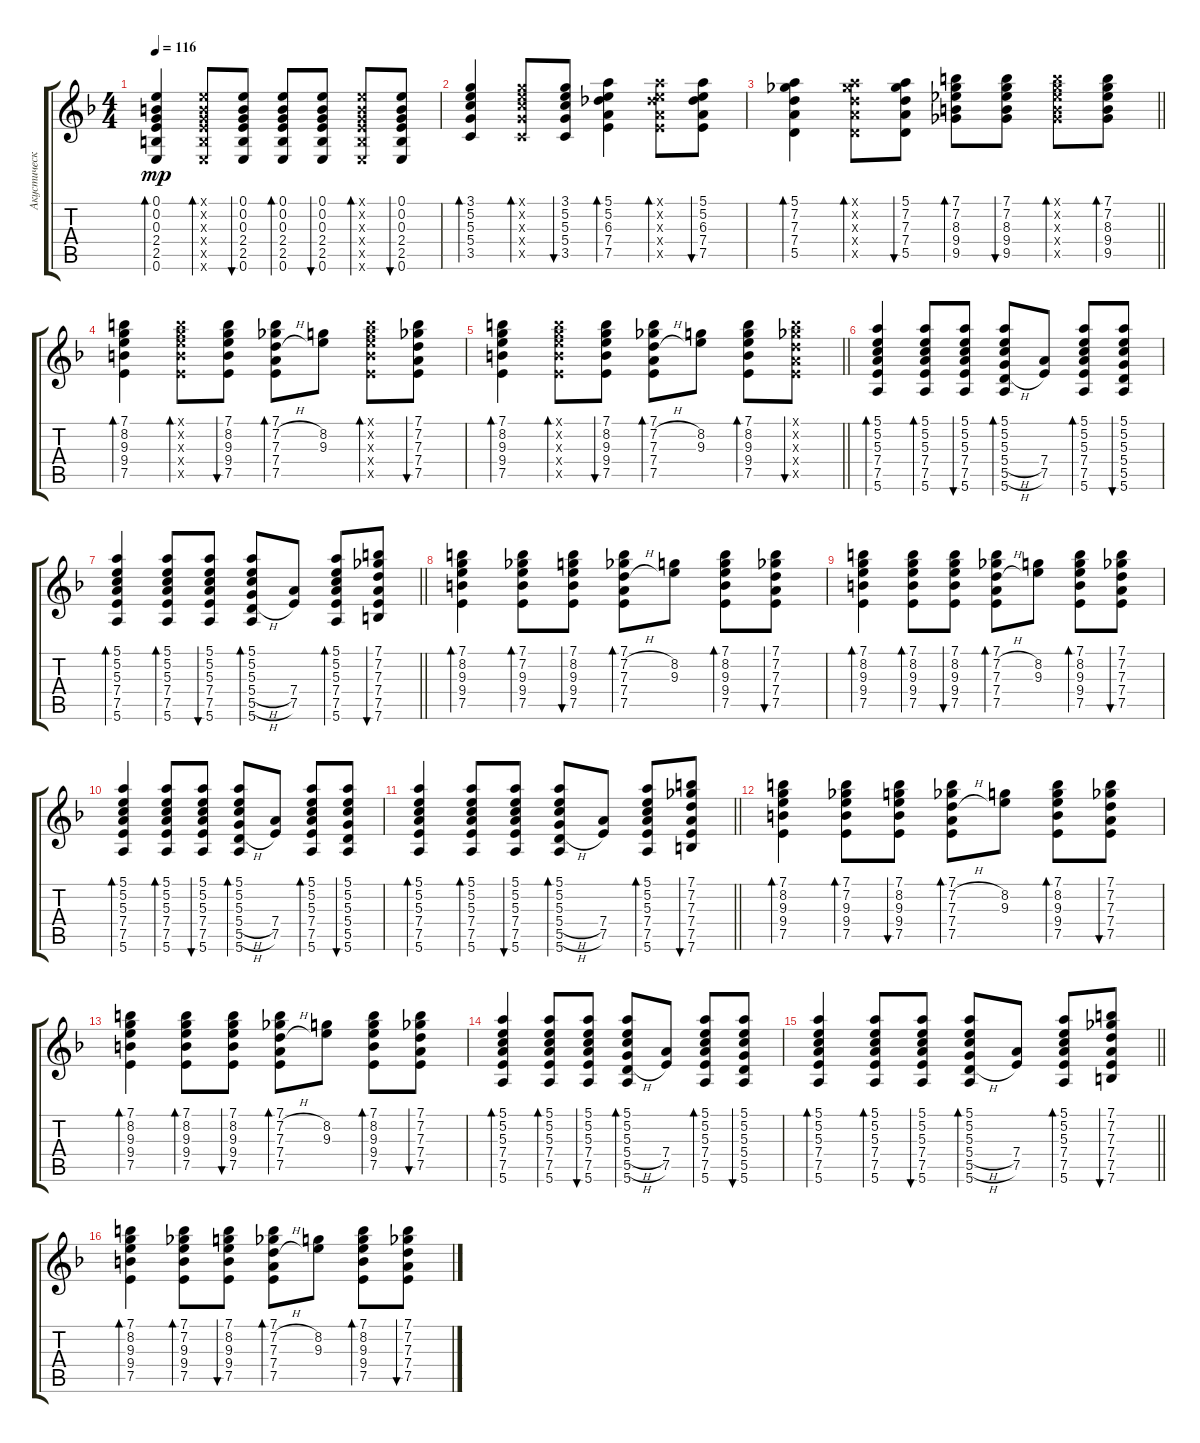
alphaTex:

\track ("Акустическая Гитара" "Акустическ") {instrument acousticguitarsteel}
\staff {score tabs}
\tuning (E4 B3 G3 D3 A2 E2) {hide}
\ts (4 4)
\tempo 116
\clef g2
\ks dminor
(0.1 0.2 0.3 2.4 2.5 0.6).4{bd 60 dy mp} (0.1{x} 0.2{x} 0.3{x} 2.4{x} 2.5{x} 0.6{x}).8{bd 60} (0.1 0.2 0.3 2.4 2.5 0.6).8{bu 60} (0.1 0.2 0.3 2.4 2.5 0.6).8{bd 60} (0.1 0.2 0.3 2.4 2.5 0.6).8{bu 60} (0.1{x} 0.2{x} 0.3{x} 2.4{x} 2.5{x} 0.6{x}).8{bd 60} (0.1 0.2 0.3 2.4 2.5 0.6).8{bu 60} |
(3.1 5.2 5.3 5.4 3.5).4{bd 60} (3.1{x} 5.2{x} 5.3{x} 5.4{x} 3.5{x}).8{bd 60} (3.1 5.2 5.3 5.4 3.5).8{bu 60} (5.1 5.2 6.3 7.4 7.5).4{bd 60} (5.1{x} 5.2{x} 6.3{x} 7.4{x} 7.5{x}).8{bd 60} (5.1 5.2 6.3 7.4 7.5).8{bu 60} |
\barLineRight lightlight
(5.1 7.2 7.3 7.4 5.5).4{bd 60} (5.1{x} 7.2{x} 7.3{x} 7.4{x} 5.5{x}).8{bd 60} (5.1 7.2 7.3 7.4 5.5).8{bu 60} (7.1 7.2 8.3 9.4 9.5).8{bd 60} (7.1 7.2 8.3 9.4 9.5).8{bu 60} (7.1{x} 7.2{x} 8.3{x} 9.4{x} 9.5{x}).8{bd 60} (7.1 7.2 8.3 9.4 9.5).8{bd 60} |
(7.1 8.2 9.3 9.4 7.5).4{bd 60} (7.1{x} 8.2{x} 9.3{x} 9.4{x} 7.5{x}).8{bd 60} (7.1 8.2 9.3 9.4 7.5).8{bu 60} (7.1 7.2{h} 7.3{h} 7.4 7.5).8{bd 60} (8.2 9.3).8 (7.1{x} 8.2{x} 9.3{x} 9.4{x} 7.5{x}).8{bd 60} (7.1 7.2 7.3 7.4 7.5).8{bu 60} |
\barLineRight lightlight
(7.1 8.2 9.3 9.4 7.5).4{bd 60} (7.1{x} 8.2{x} 9.3{x} 9.4{x} 7.5{x}).8{bd 60} (7.1 8.2 9.3 9.4 7.5).8{bu 60} (7.1 7.2{h} 7.3{h} 7.4 7.5).8{bd 60} (8.2 9.3).8 (7.1 8.2 9.3 9.4 7.5).8{bd 60} (7.1{x} 7.2{x} 7.3{x} 7.4{x} 7.5{x}).8{bu 60} |
(5.1 5.2 5.3 7.4 7.5 5.6).4{bd 60} (5.1 5.2 5.3 7.4 7.5 5.6).8{bd 60} (5.1 5.2 5.3 7.4 7.5 5.6).8{bu 60} (5.1 5.2 5.3 5.4{h} 5.5{h} 5.6).8{bd 60} (7.4 7.5).8 (5.1 5.2 5.3 7.4 7.5 5.6).8{bd 60} (5.1 5.2 5.3 5.4 5.5 5.6).8{bu 60} |
\barLineRight lightlight
(5.1 5.2 5.3 7.4 7.5 5.6).4{bd 60} (5.1 5.2 5.3 7.4 7.5 5.6).8{bd 60} (5.1 5.2 5.3 7.4 7.5 5.6).8{bu 60} (5.1 5.2 5.3 5.4{h} 5.5{h} 5.6).8{bd 60} (7.4 7.5).8 (5.1 5.2 5.3 7.4 7.5 5.6).8{bd 60} (7.1 7.2 7.3 7.4 7.5 7.6).8{bu 60} |
(7.1 8.2 9.3 9.4 7.5).4{bd 60} (7.1 7.2 9.3 9.4 7.5).8{bd 60} (7.1 8.2 9.3 9.4 7.5).8{bu 60} (7.1 7.2{h} 7.3{h} 7.4 7.5).8{bd 60} (8.2 9.3).8 (7.1 8.2 9.3 9.4 7.5).8{bd 60} (7.1 7.2 7.3 7.4 7.5).8{bu 60} |
(7.1 8.2 9.3 9.4 7.5).4{bd 60} (7.1 8.2 9.3 9.4 7.5).8{bd 60} (7.1 8.2 9.3 9.4 7.5).8{bu 60} (7.1 7.2{h} 7.3{h} 7.4 7.5).8{bd 60} (8.2 9.3).8 (7.1 8.2 9.3 9.4 7.5).8{bd 60} (7.1 7.2 7.3 7.4 7.5).8{bu 60} |
(5.1 5.2 5.3 7.4 7.5 5.6).4{bd 60} (5.1 5.2 5.3 7.4 7.5 5.6).8{bd 60} (5.1 5.2 5.3 7.4 7.5 5.6).8{bu 60} (5.1 5.2 5.3 5.4{h} 5.5{h} 5.6).8{bd 60} (7.4 7.5).8 (5.1 5.2 5.3 7.4 7.5 5.6).8{bd 60} (5.1 5.2 5.3 5.4 5.5 5.6).8{bu 60} |
\barLineRight lightlight
(5.1 5.2 5.3 7.4 7.5 5.6).4{bd 60} (5.1 5.2 5.3 7.4 7.5 5.6).8{bd 60} (5.1 5.2 5.3 7.4 7.5 5.6).8{bu 60} (5.1 5.2 5.3 5.4{h} 5.5{h} 5.6).8{bd 60} (7.4 7.5).8 (5.1 5.2 5.3 7.4 7.5 5.6).8{bd 60} (7.1 7.2 7.3 7.4 7.5 7.6).8{bu 60} |
(7.1 8.2 9.3 9.4 7.5).4{bd 60} (7.1 7.2 9.3 9.4 7.5).8{bd 60} (7.1 8.2 9.3 9.4 7.5).8{bu 60} (7.1 7.2{h} 7.3{h} 7.4 7.5).8{bd 60} (8.2 9.3).8 (7.1 8.2 9.3 9.4 7.5).8{bd 60} (7.1 7.2 7.3 7.4 7.5).8{bu 60} |
(7.1 8.2 9.3 9.4 7.5).4{bd 60} (7.1 8.2 9.3 9.4 7.5).8{bd 60} (7.1 8.2 9.3 9.4 7.5).8{bu 60} (7.1 7.2{h} 7.3{h} 7.4 7.5).8{bd 60} (8.2 9.3).8 (7.1 8.2 9.3 9.4 7.5).8{bd 60} (7.1 7.2 7.3 7.4 7.5).8{bu 60} |
(5.1 5.2 5.3 7.4 7.5 5.6).4{bd 60} (5.1 5.2 5.3 7.4 7.5 5.6).8{bd 60} (5.1 5.2 5.3 7.4 7.5 5.6).8{bu 60} (5.1 5.2 5.3 5.4{h} 5.5{h} 5.6).8{bd 60} (7.4 7.5).8 (5.1 5.2 5.3 7.4 7.5 5.6).8{bd 60} (5.1 5.2 5.3 5.4 5.5 5.6).8{bu 60} |
\barLineRight lightlight
(5.1 5.2 5.3 7.4 7.5 5.6).4{bd 60} (5.1 5.2 5.3 7.4 7.5 5.6).8{bd 60} (5.1 5.2 5.3 7.4 7.5 5.6).8{bu 60} (5.1 5.2 5.3 5.4{h} 5.5{h} 5.6).8{bd 60} (7.4 7.5).8 (5.1 5.2 5.3 7.4 7.5 5.6).8{bd 60} (7.1 7.2 7.3 7.4 7.5 7.6).8{bu 60} |
(7.1 8.2 9.3 9.4 7.5).4{bd 60} (7.1 7.2 9.3 9.4 7.5).8{bd 60} (7.1 8.2 9.3 9.4 7.5).8{bu 60} (7.1 7.2{h} 7.3{h} 7.4 7.5).8{bd 60} (8.2 9.3).8 (7.1 8.2 9.3 9.4 7.5).8{bd 60} (7.1 7.2 7.3 7.4 7.5).8{bu 60}
